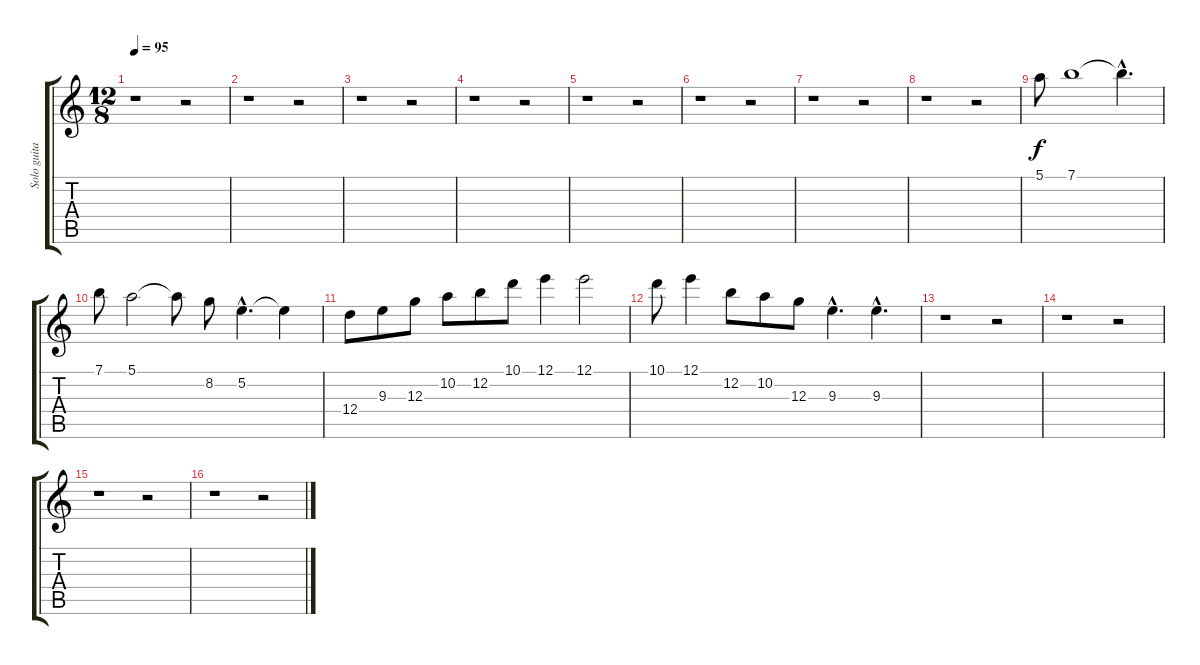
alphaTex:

\track ("Solo guitar" "Solo guita") {instrument distortionguitar}
\staff {score tabs}
\tuning (E4 B3 G3 D3 A2 E2) {hide}
\ts (12 8)
\tempo 95
\clef g2
\ks c
r.1{dy f} r.2 |
r.1 r.2 |
r.1 r.2 |
r.1 r.2 |
r.1 r.2 |
r.1 r.2 |
r.1 r.2 |
r.1 r.2 |
5.1.8 7.1.1 7.1{hac t}.4{d} |
7.1.8 5.1.2 5.1{t}.8 8.2.8 5.2{hac}.4{d} 5.2{t}.4 |
12.4.8 9.3.8 12.3.8 10.2.8 12.2.8 10.1.8 12.1.4 12.1.2 |
10.1.8 12.1.4 12.2.8 10.2.8 12.3.8 9.3{hac}.4{d} 9.3{hac}.4{d} |
r.1 r.2 |
r.1 r.2 |
r.1 r.2 |
r.1 r.2
